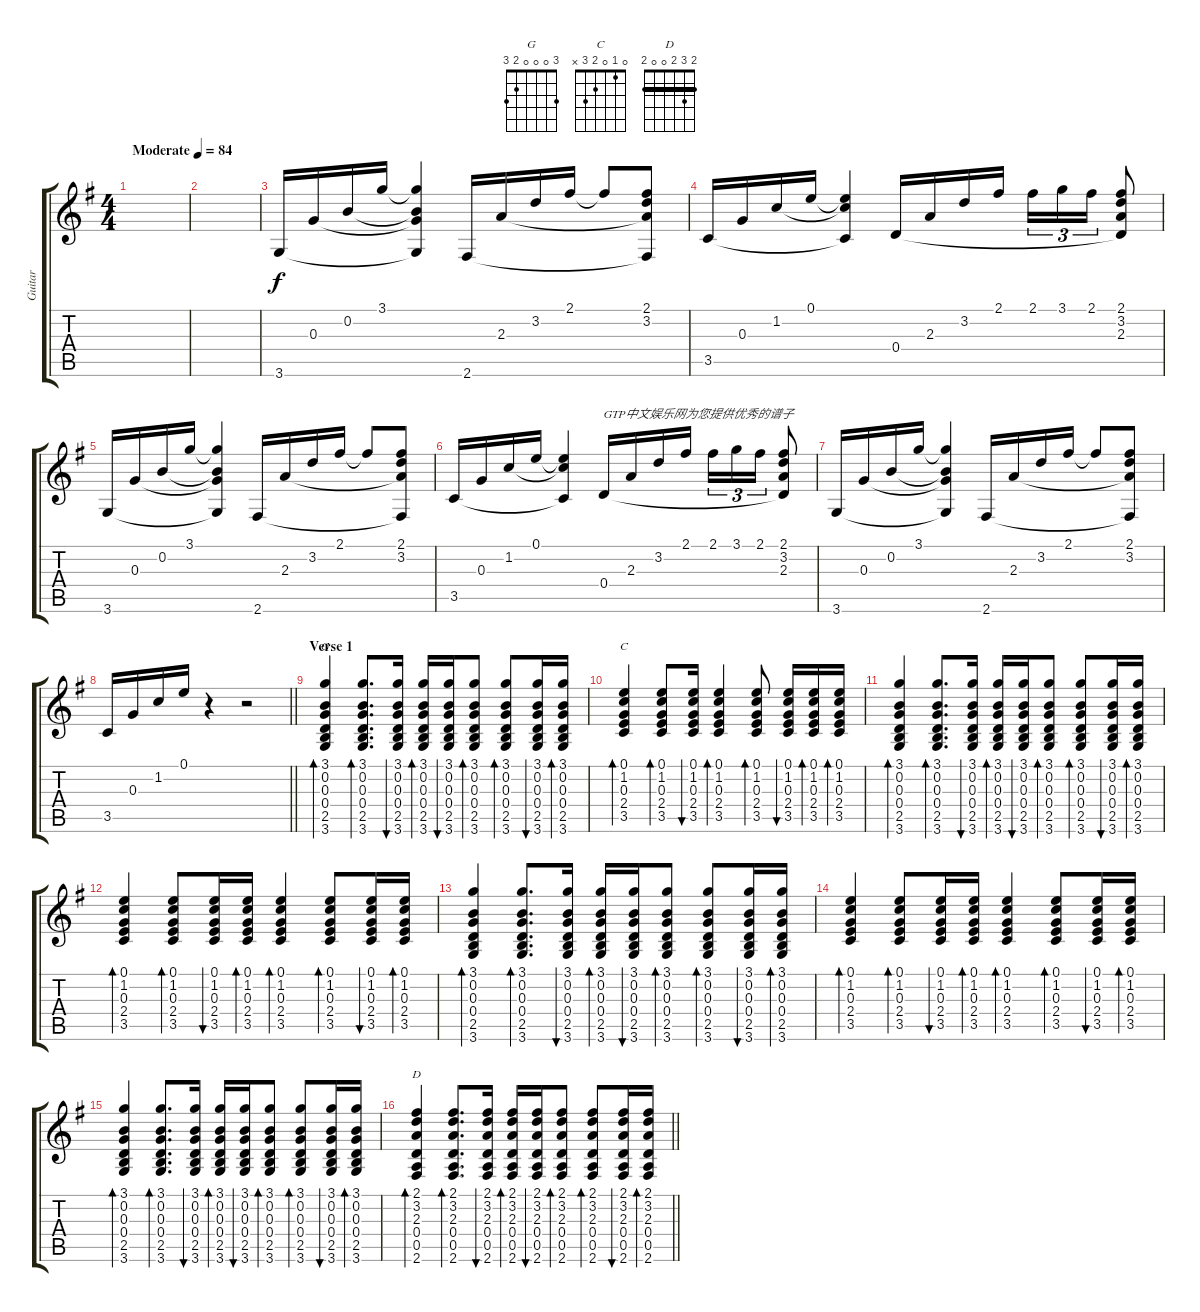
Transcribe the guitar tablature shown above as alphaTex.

\track ("Guitar" "Guitar") {instrument acousticguitarsteel}
\staff {score tabs}
\tuning (E4 B3 G3 D3 A2 E2) {hide}
\chord ("G" 3 0 0 0 2 3)
\chord ("C" 0 1 0 2 3 x)
\chord ("D" 2 3 2 0 0 2) {barre 2}
\ts (4 4)
\tempo (84 "Moderate")
\clef g2
\ks g
|
|
3.6.16 0.3.16 0.2.16 3.1.16 (3.1{t} 0.2{t} 0.3{t} 3.6{t}).4 2.6.16 2.3.16 3.2.16 2.1.16 2.1{t}.8 (2.1 3.2 2.3{t} 2.6{t}).8 |
3.5.16 0.3.16 1.2.16 0.1.16 (0.1{t} 1.2{t} 3.5{t}).4 0.4.16 2.3.16 3.2.16 2.1.16 2.1.16{tu (3 2)} 3.1.16{tu (3 2)} 2.1.16{tu (3 2)} (2.1 3.2 2.3 0.4{t}).8 |
3.6.16 0.3.16 0.2.16 3.1.16 (3.1{t} 0.2{t} 0.3{t} 3.6{t}).4 2.6.16 2.3.16 3.2.16 2.1.16 2.1{t}.8 (2.1 3.2 2.3{t} 2.6{t}).8 |
3.5.16 0.3.16 1.2.16 0.1.16 (0.1{t} 1.2{t} 3.5{t}).4 0.4.16{txt "GTP中文娱乐网为您提供优秀的谱子"} 2.3.16 3.2.16 2.1.16 2.1.16{tu (3 2)} 3.1.16{tu (3 2)} 2.1.16{tu (3 2)} (2.1 3.2 2.3 0.4{t}).8 |
3.6.16 0.3.16 0.2.16 3.1.16 (3.1{t} 0.2{t} 0.3{t} 3.6{t}).4 2.6.16 2.3.16 3.2.16 2.1.16 2.1{t}.8 (2.1 3.2 2.3{t} 2.6{t}).8 |
\barLineRight lightlight
3.5.16 0.3.16 1.2.16 0.1.16 r.4 r.2 |
\section ("" "Verse 1")
(3.1 0.2 0.3 0.4 2.5 3.6).4{bd 30 ch "G"} (3.1 0.2 0.3 0.4 2.5 3.6).8{d bd 30} (3.1 0.2 0.3 0.4 2.5 3.6).16{bu 30} (3.1 0.2 0.3 0.4 2.5 3.6).16{bd 30} (3.1 0.2 0.3 0.4 2.5 3.6).16{bu 30} (3.1 0.2 0.3 0.4 2.5 3.6).8{bd 30} (3.1 0.2 0.3 0.4 2.5 3.6).8{bd 30} (3.1 0.2 0.3 0.4 2.5 3.6).16{bu 30} (3.1 0.2 0.3 0.4 2.5 3.6).16{bd 30} |
(0.1 1.2 0.3 2.4 3.5).4{bd 30 ch "C"} (0.1 1.2 0.3 2.4 3.5).8{bd 30} (0.1 1.2 0.3 2.4 3.5).16{bu 30} (0.1 1.2 0.3 2.4 3.5).4{bd 30} (0.1 1.2 0.3 2.4 3.5).8{bd 30} (0.1 1.2 0.3 2.4 3.5).16{bu 30} (0.1 1.2 0.3 2.4 3.5).16{bd 30} (0.1 1.2 0.3 2.4 3.5).16{bd 30} |
(3.1 0.2 0.3 0.4 2.5 3.6).4{bd 30} (3.1 0.2 0.3 0.4 2.5 3.6).8{d bd 30} (3.1 0.2 0.3 0.4 2.5 3.6).16{bu 30} (3.1 0.2 0.3 0.4 2.5 3.6).16{bd 30} (3.1 0.2 0.3 0.4 2.5 3.6).16{bu 30} (3.1 0.2 0.3 0.4 2.5 3.6).8{bd 30} (3.1 0.2 0.3 0.4 2.5 3.6).8{bd 30} (3.1 0.2 0.3 0.4 2.5 3.6).16{bu 30} (3.1 0.2 0.3 0.4 2.5 3.6).16{bd 30} |
(0.1 1.2 0.3 2.4 3.5).4{bd 30} (0.1 1.2 0.3 2.4 3.5).8{bd 30} (0.1 1.2 0.3 2.4 3.5).16{bu 30} (0.1 1.2 0.3 2.4 3.5).16{bd 30} (0.1 1.2 0.3 2.4 3.5).4{bd 30} (0.1 1.2 0.3 2.4 3.5).8{bd 30} (0.1 1.2 0.3 2.4 3.5).16{bu 30} (0.1 1.2 0.3 2.4 3.5).16{bd 30} |
(3.1 0.2 0.3 0.4 2.5 3.6).4{bd 30} (3.1 0.2 0.3 0.4 2.5 3.6).8{d bd 30} (3.1 0.2 0.3 0.4 2.5 3.6).16{bu 30} (3.1 0.2 0.3 0.4 2.5 3.6).16{bd 30} (3.1 0.2 0.3 0.4 2.5 3.6).16{bu 30} (3.1 0.2 0.3 0.4 2.5 3.6).8{bd 30} (3.1 0.2 0.3 0.4 2.5 3.6).8{bd 30} (3.1 0.2 0.3 0.4 2.5 3.6).16{bu 30} (3.1 0.2 0.3 0.4 2.5 3.6).16{bd 30} |
(0.1 1.2 0.3 2.4 3.5).4{bd 30} (0.1 1.2 0.3 2.4 3.5).8{bd 30} (0.1 1.2 0.3 2.4 3.5).16{bu 30} (0.1 1.2 0.3 2.4 3.5).16{bd 30} (0.1 1.2 0.3 2.4 3.5).4{bd 30} (0.1 1.2 0.3 2.4 3.5).8{bd 30} (0.1 1.2 0.3 2.4 3.5).16{bu 30} (0.1 1.2 0.3 2.4 3.5).16{bd 30} |
(3.1 0.2 0.3 0.4 2.5 3.6).4{bd 30} (3.1 0.2 0.3 0.4 2.5 3.6).8{d bd 30} (3.1 0.2 0.3 0.4 2.5 3.6).16{bu 30} (3.1 0.2 0.3 0.4 2.5 3.6).16{bd 30} (3.1 0.2 0.3 0.4 2.5 3.6).16{bu 30} (3.1 0.2 0.3 0.4 2.5 3.6).8{bd 30} (3.1 0.2 0.3 0.4 2.5 3.6).8{bd 30} (3.1 0.2 0.3 0.4 2.5 3.6).16{bu 30} (3.1 0.2 0.3 0.4 2.5 3.6).16{bd 30} |
\barLineRight lightlight
(2.1 3.2 2.3 0.4 0.5 2.6).4{bd 30 ch "D"} (2.1 3.2 2.3 0.4 0.5 2.6).8{d bd 30} (2.1 3.2 2.3 0.4 0.5 2.6).16{bu 30} (2.1 3.2 2.3 0.4 0.5 2.6).16{bd 30} (2.1 3.2 2.3 0.4 0.5 2.6).16{bu 30} (2.1 3.2 2.3 0.4 0.5 2.6).8{bd 30} (2.1 3.2 2.3 0.4 0.5 2.6).8{bd 30} (2.1 3.2 2.3 0.4 0.5 2.6).16{bu 30} (2.1 3.2 2.3 0.4 0.5 2.6).16{bd 30}
